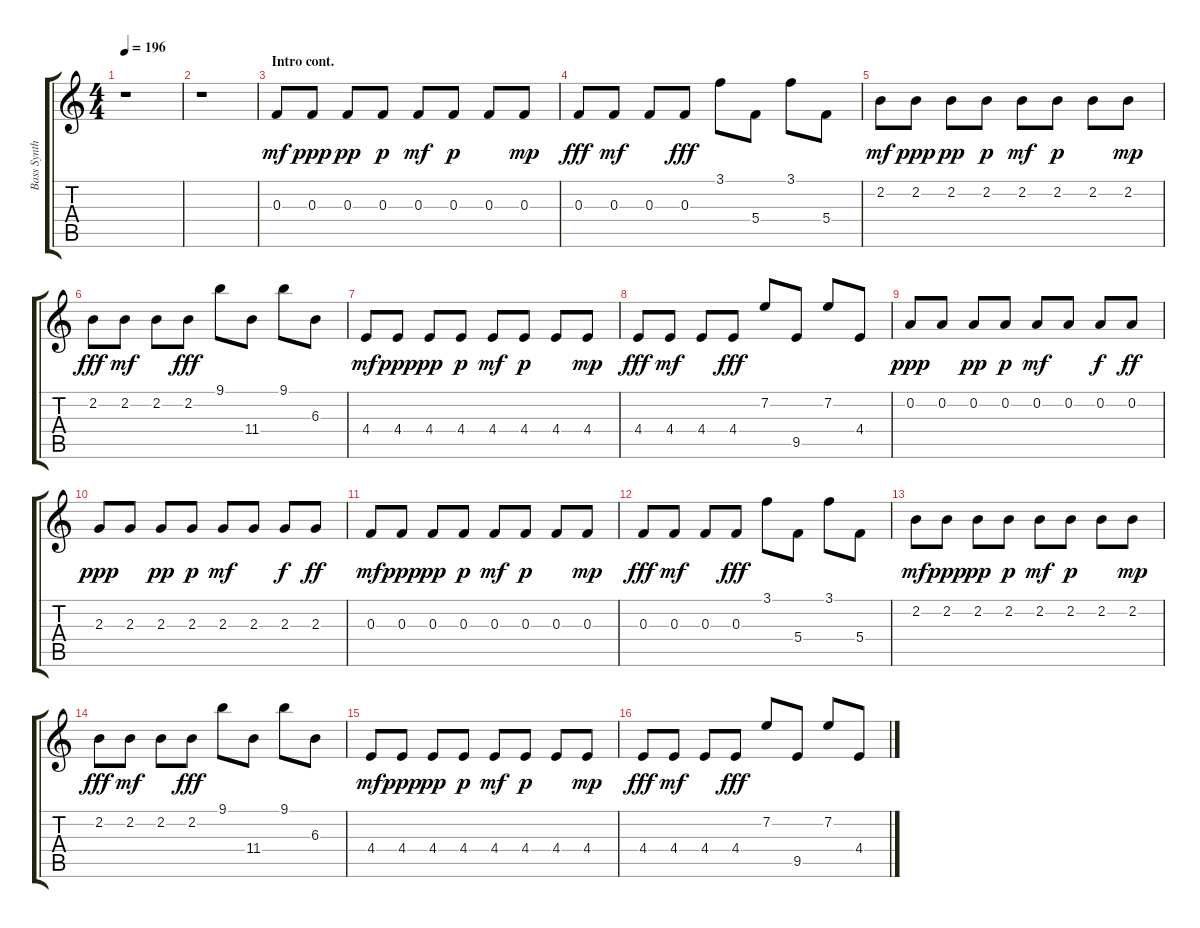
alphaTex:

\track ("Bass Synth 2" "Bass Synth") {instrument electricguitarclean}
\staff {score tabs}
\tuning (D4 A3 F3 C3 G2 C2) {hide}
\ts (4 4)
\tempo 196
\clef g2
\ks aminor
r.1{dy mf} |
r.1 |
\section ("" "Intro cont.")
0.3.8 0.3.8{dy ppp} 0.3.8{dy pp} 0.3.8{dy p} 0.3.8{dy mf} 0.3.8{dy p} 0.3.8 0.3.8{dy mp} |
0.3.8{dy fff} 0.3.8{dy mf} 0.3.8 0.3.8{dy fff} 3.1.8 5.4.8 3.1.8 5.4.8 |
2.2.8{dy mf} 2.2.8{dy ppp} 2.2.8{dy pp} 2.2.8{dy p} 2.2.8{dy mf} 2.2.8{dy p} 2.2.8 2.2.8{dy mp} |
2.2.8{dy fff} 2.2.8{dy mf} 2.2.8 2.2.8{dy fff} 9.1.8 11.4.8 9.1.8 6.3.8 |
4.4.8{dy mf} 4.4.8{dy ppp} 4.4.8{dy pp} 4.4.8{dy p} 4.4.8{dy mf} 4.4.8{dy p} 4.4.8 4.4.8{dy mp} |
4.4.8{dy fff} 4.4.8{dy mf} 4.4.8 4.4.8{dy fff} 7.2.8 9.5.8 7.2.8 4.4.8 |
0.2.8{dy ppp} 0.2.8 0.2.8{dy pp} 0.2.8{dy p} 0.2.8{dy mf} 0.2.8 0.2.8{dy f} 0.2.8{dy ff} |
2.3.8{dy ppp} 2.3.8 2.3.8{dy pp} 2.3.8{dy p} 2.3.8{dy mf} 2.3.8 2.3.8{dy f} 2.3.8{dy ff} |
0.3.8{dy mf} 0.3.8{dy ppp} 0.3.8{dy pp} 0.3.8{dy p} 0.3.8{dy mf} 0.3.8{dy p} 0.3.8 0.3.8{dy mp} |
0.3.8{dy fff} 0.3.8{dy mf} 0.3.8 0.3.8{dy fff} 3.1.8 5.4.8 3.1.8 5.4.8 |
2.2.8{dy mf} 2.2.8{dy ppp} 2.2.8{dy pp} 2.2.8{dy p} 2.2.8{dy mf} 2.2.8{dy p} 2.2.8 2.2.8{dy mp} |
2.2.8{dy fff} 2.2.8{dy mf} 2.2.8 2.2.8{dy fff} 9.1.8 11.4.8 9.1.8 6.3.8 |
4.4.8{dy mf} 4.4.8{dy ppp} 4.4.8{dy pp} 4.4.8{dy p} 4.4.8{dy mf} 4.4.8{dy p} 4.4.8 4.4.8{dy mp} |
4.4.8{dy fff} 4.4.8{dy mf} 4.4.8 4.4.8{dy fff} 7.2.8 9.5.8 7.2.8 4.4.8
